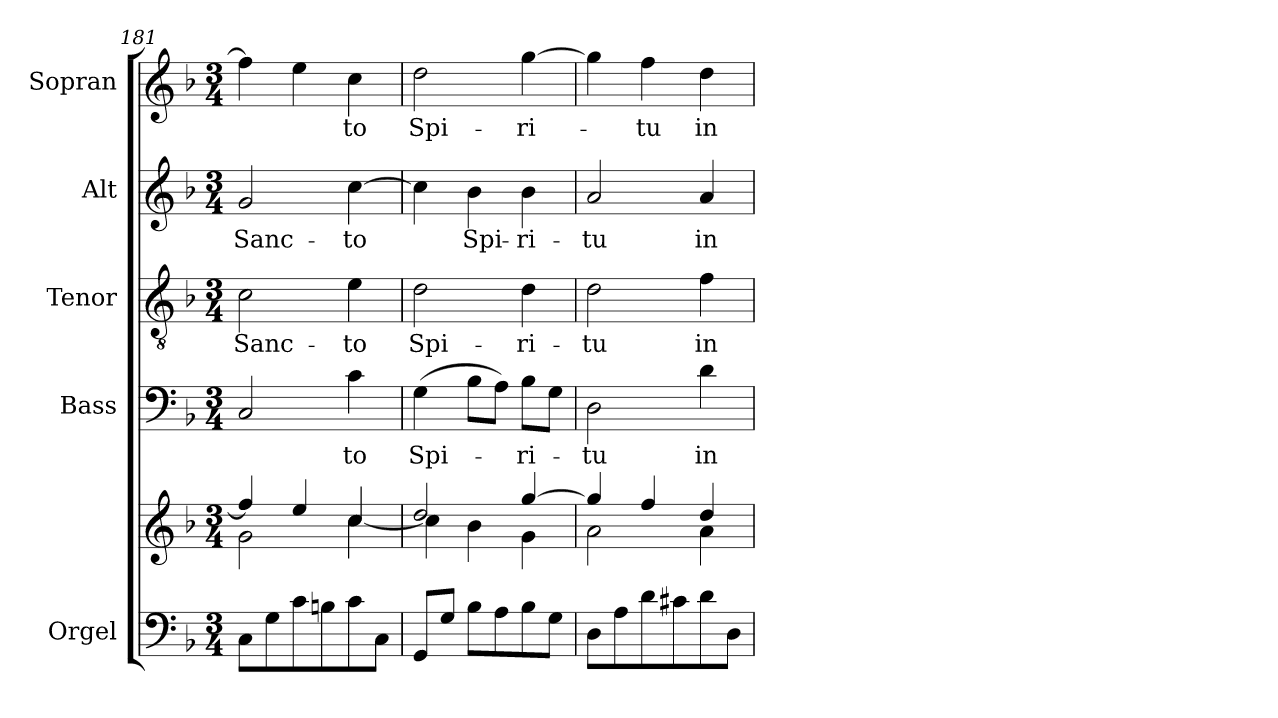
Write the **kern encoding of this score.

**kern	**kern	**kern	**text	**kern	**text	**kern	**text	**kern	**text
*part5	*part5	*part4	*part4	*part3	*part3	*part2	*part2	*part1	*part1
*staff6	*staff5	*staff4	*staff4	*staff3	*staff3	*staff2	*staff2	*staff1	*staff1
*I"Orgel	*	*I"Bass	*	*I"Tenor	*	*I"Alt	*	*I"Sopran	*
*I'Org.	*	*I'B.	*	*I'T.	*	*I'A.	*	*I'S.	*
*clefF4	*clefG2	*clefF4	*	*clefGv2	*	*clefG2	*	*clefG2	*
*k[b-]	*k[b-]	*k[b-]	*	*k[b-]	*	*k[b-]	*	*k[b-]	*
*F:	*F:	*F:	*	*F:	*	*F:	*	*F:	*
*M3/4	*M3/4	*M3/4	*	*M3/4	*	*M3/4	*	*M3/4	*
=181	=181	=181	=181	=181	=181	=181	=181	=181	=181
*	*^	*	*	*	*	*	*	*	*
!	!	!	!	!	!	!LO:LY:b	!	!LO:LY:b	!	!
8C\L	4ff/]	2g\	2C/	.	2c\	Sanc-	2g/	Sanc-	4ff\]	.
8G\	.	.	.	.	.	.	.	.	.	.
8c\	4ee/	.	.	.	.	.	.	.	4ee\	.
8Bn\	.	.	.	.	.	.	.	.	.	.
!	!	!	!	!LO:LY:b	!	!LO:LY:b	!	!LO:LY:b	!	!LO:LY:b
8c\	4cc/	[<4cc\	4c\	-to	4e\	-to	[4cc\	-to	4cc\	-to
8C/J	.	.	.	.	.	.	.	.	.	.
=182	=182	=182	=182	=182	=182	=182	=182	=182	=182	=182
!	!	!	!	!LO:LY:b	!	!LO:LY:b	!	!	!	!LO:LY:b
8GG/L	2dd/	4cc\]	(>4G\	Spi-	2d\	Spi-	4cc\]	.	2dd\	Spi-
8G/J	.	.	.	.	.	.	.	.	.	.
!	!	!	!	!	!	!	!	!LO:LY:b	!	!
8B-\L	.	4b-\	8B-\L	.	.	.	4b-\	Spi-	.	.
8A\	.	.	8A\J)	.	.	.	.	.	.	.
!	!	!	!	!LO:LY:b	!	!LO:LY:b	!	!LO:LY:b	!	!LO:LY:b
8B-\	[>4gg/	4g\	8B-\L	-ri-	4d\	-ri-	4b-\	-ri-	[4gg\	-ri-
8G\J	.	.	8G\J	.	.	.	.	.	.	.
=183	=183	=183	=183	=183	=183	=183	=183	=183	=183	=183
!	!	!	!	!LO:LY:b	!	!LO:LY:b	!	!LO:LY:b	!	!
8D\L	4gg/]	2a\	2D\	-tu	2d\	-tu	2a/	-tu	4gg\]	.
8A\	.	.	.	.	.	.	.	.	.	.
!	!	!	!	!	!	!	!	!	!	!LO:LY:b
8d\	4ff/	.	.	.	.	.	.	.	4ff\	-tu
8c#X\	.	.	.	.	.	.	.	.	.	.
!	!	!	!	!LO:LY:b	!	!LO:LY:b	!	!LO:LY:b	!	!LO:LY:b
8d\	4dd/	4a\	4d\	in	4f\	in	4a/	in	4dd\	in
8D\J	.	.	.	.	.	.	.	.	.	.
*	*v	*v	*	*	*	*	*	*	*	*
=	=	=	=	=	=	=	=	=	=
*-	*-	*-	*-	*-	*-	*-	*-	*-	*-
